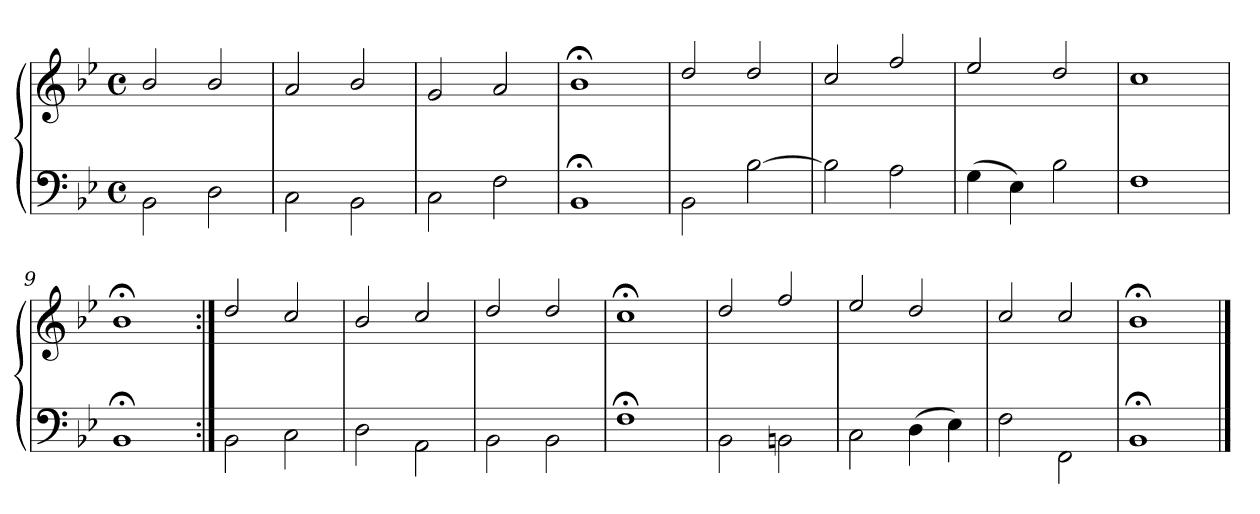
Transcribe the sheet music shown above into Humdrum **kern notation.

**kern	**kern
*part1	*part1
*staff2	*staff1
*clefF4	*clefG2
*k[b-e-]	*k[b-e-]
*M4/4	*M4/4
*met(c)	*met(c)
=1	=1
2BB-\	2b-/
2D\	2b-/
=2	=2
2C\	2a/
2BB-\	2b-/
=3	=3
2C\	2g/
2F\	2a/
=4	=4
1BB-;\	1b-;</
=5	=5
2BB-\	2dd/
[2B-\	2dd/
=6	=6
2B-\]	2cc/
2A\	2ff/
=7	=7
(4G\	2ee-/
4E-\)	.
2B-\	2dd/
=8	=8
1F\	1cc/
=9	=9
1BB-;\	1b-;</
!!LO:PB:g=z
=10:|!	=10:|!
2BB-\	2dd/
2C\	2cc/
=11	=11
2D\	2b-/
2AA\	2cc/
=12	=12
2BB-\	2dd/
2BB-\	2dd/
=13	=13
1F;\	1cc;</
=14	=14
2BB-\	2dd/
2BBn\	2ff/
=15	=15
2C\	2ee-/
(4D\	2dd/
4E-\)	.
=16	=16
2F\	2cc/
2FF\	2cc/
=17	=17
1BB-;\	1b-;</
==	==
*-	*-
